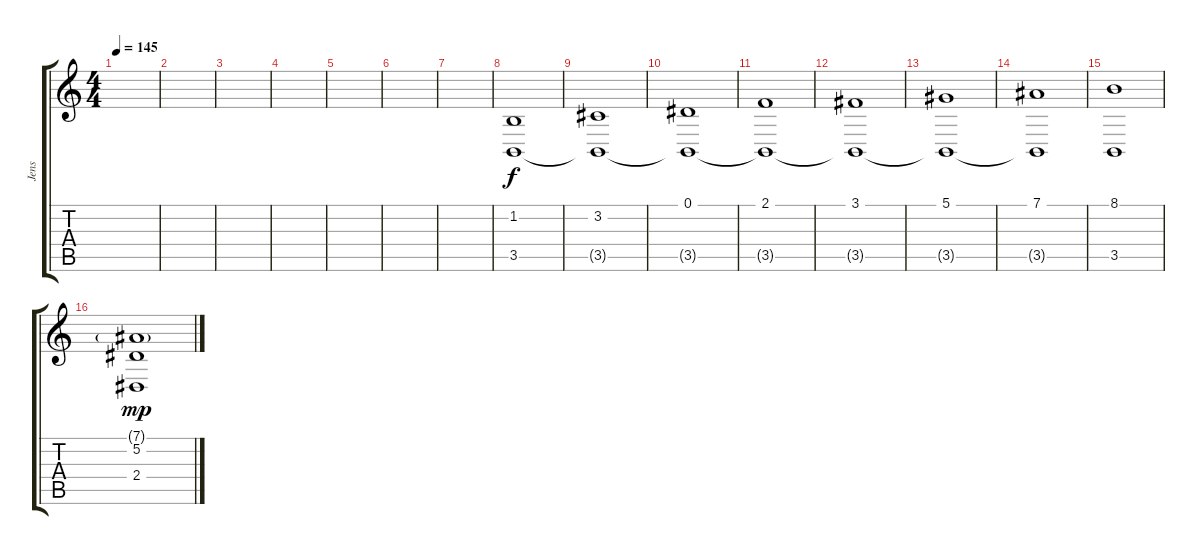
\track ("Jens" "Jens") {instrument stringensemble1}
\staff {score tabs}
\tuning (Eb4 Bb3 Gb3 Db3 Ab2 Eb2) {hide}
\ts (4 4)
\tempo 145
\clef g2
\ks c
|
|
|
|
|
|
|
(1.2 3.5).1 |
(3.2 3.5{t}).1 |
(0.1 3.5{t}).1 |
(2.1 3.5{t}).1 |
(3.1 3.5{t}).1 |
(5.1 3.5{t}).1 |
(7.1 3.5{t}).1 |
(8.1 3.5).1 |
(7.1{g} 5.2 2.4).1{dy mp}
